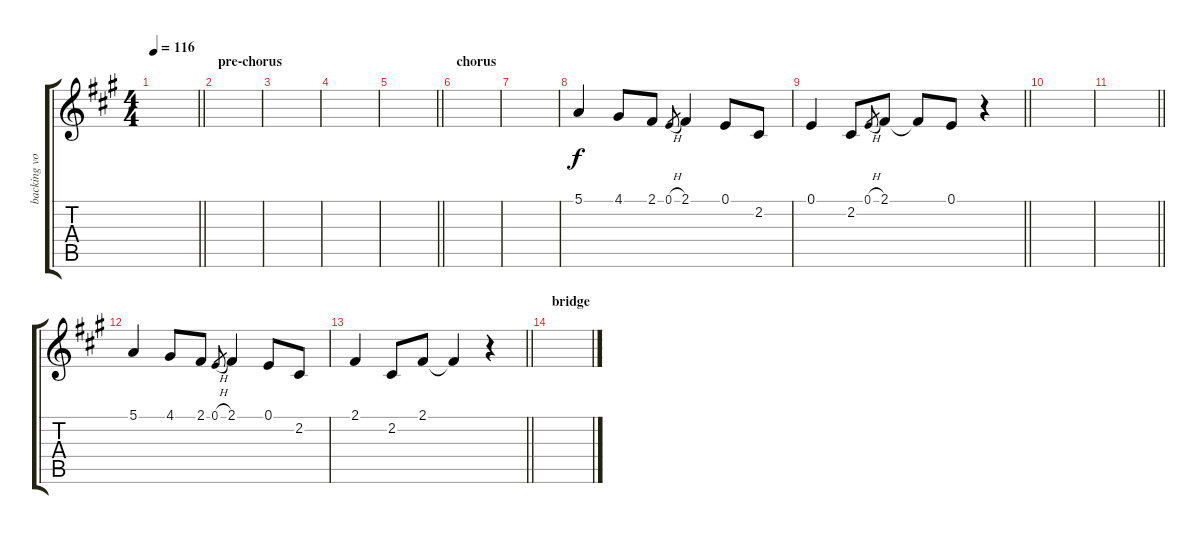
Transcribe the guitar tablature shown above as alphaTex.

\track ("backing vocals" "backing vo") {instrument choiraahs}
\staff {score tabs}
\tuning (E4 B3 G3 D3 A2 E2) {hide}
\ts (4 4)
\tempo 116
\clef g2
\barLineRight lightlight
\ks a
|
\section ("" "pre-chorus")
|
|
|
\barLineRight lightlight
|
\section ("" "chorus")
|
|
5.1.4 4.1.8 2.1.8 0.1{h}.8{gr} 2.1.4 0.1.8 2.2.8 |
\barLineRight lightlight
0.1.4 2.2.8 0.1{h}.8{gr} 2.1.8 2.1{t}.8 0.1.8 r.4 |
|
\barLineRight lightlight
|
5.1.4 4.1.8 2.1.8 0.1{h}.8{gr} 2.1.4 0.1.8 2.2.8 |
\barLineRight lightlight
2.1.4 2.2.8 2.1.8 2.1{t}.4 r.4 |
\section ("" "bridge")
